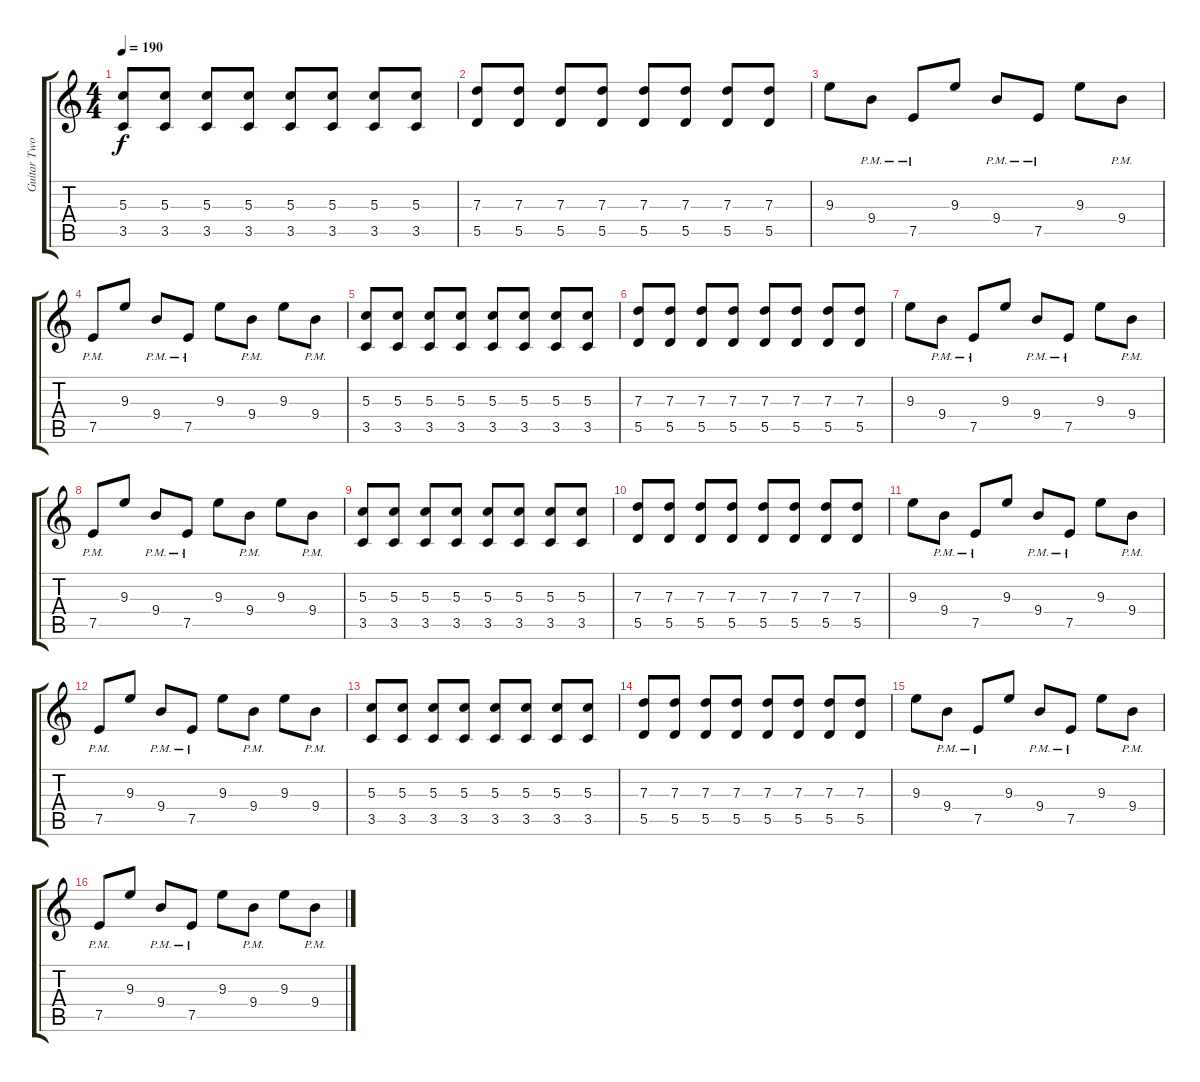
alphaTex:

\track ("Guitar Two" "Guitar Two") {instrument overdrivenguitar}
\staff {score tabs}
\tuning (E4 B3 G3 D3 A2 E2) {hide}
\ts (4 4)
\tempo 190
\clef g2
\ks c
(5.3 3.5).8{dy f} (5.3 3.5).8 (5.3 3.5).8 (5.3 3.5).8 (5.3 3.5).8 (5.3 3.5).8 (5.3 3.5).8 (5.3 3.5).8 |
(7.3 5.5).8 (7.3 5.5).8 (7.3 5.5).8 (7.3 5.5).8 (7.3 5.5).8 (7.3 5.5).8 (7.3 5.5).8 (7.3 5.5).8 |
9.3.8 9.4{pm}.8 7.5{pm}.8 9.3.8 9.4{pm}.8 7.5{pm}.8 9.3.8 9.4{pm}.8 |
7.5{pm}.8 9.3.8 9.4{pm}.8 7.5{pm}.8 9.3.8 9.4{pm}.8 9.3.8 9.4{pm}.8 |
(5.3 3.5).8 (5.3 3.5).8 (5.3 3.5).8 (5.3 3.5).8 (5.3 3.5).8 (5.3 3.5).8 (5.3 3.5).8 (5.3 3.5).8 |
(7.3 5.5).8 (7.3 5.5).8 (7.3 5.5).8 (7.3 5.5).8 (7.3 5.5).8 (7.3 5.5).8 (7.3 5.5).8 (7.3 5.5).8 |
9.3.8 9.4{pm}.8 7.5{pm}.8 9.3.8 9.4{pm}.8 7.5{pm}.8 9.3.8 9.4{pm}.8 |
7.5{pm}.8 9.3.8 9.4{pm}.8 7.5{pm}.8 9.3.8 9.4{pm}.8 9.3.8 9.4{pm}.8 |
(5.3 3.5).8 (5.3 3.5).8 (5.3 3.5).8 (5.3 3.5).8 (5.3 3.5).8 (5.3 3.5).8 (5.3 3.5).8 (5.3 3.5).8 |
(7.3 5.5).8 (7.3 5.5).8 (7.3 5.5).8 (7.3 5.5).8 (7.3 5.5).8 (7.3 5.5).8 (7.3 5.5).8 (7.3 5.5).8 |
9.3.8 9.4{pm}.8 7.5{pm}.8 9.3.8 9.4{pm}.8 7.5{pm}.8 9.3.8 9.4{pm}.8 |
7.5{pm}.8 9.3.8 9.4{pm}.8 7.5{pm}.8 9.3.8 9.4{pm}.8 9.3.8 9.4{pm}.8 |
(5.3 3.5).8 (5.3 3.5).8 (5.3 3.5).8 (5.3 3.5).8 (5.3 3.5).8 (5.3 3.5).8 (5.3 3.5).8 (5.3 3.5).8 |
(7.3 5.5).8 (7.3 5.5).8 (7.3 5.5).8 (7.3 5.5).8 (7.3 5.5).8 (7.3 5.5).8 (7.3 5.5).8 (7.3 5.5).8 |
9.3.8 9.4{pm}.8 7.5{pm}.8 9.3.8 9.4{pm}.8 7.5{pm}.8 9.3.8 9.4{pm}.8 |
7.5{pm}.8 9.3.8 9.4{pm}.8 7.5{pm}.8 9.3.8 9.4{pm}.8 9.3.8 9.4{pm}.8
